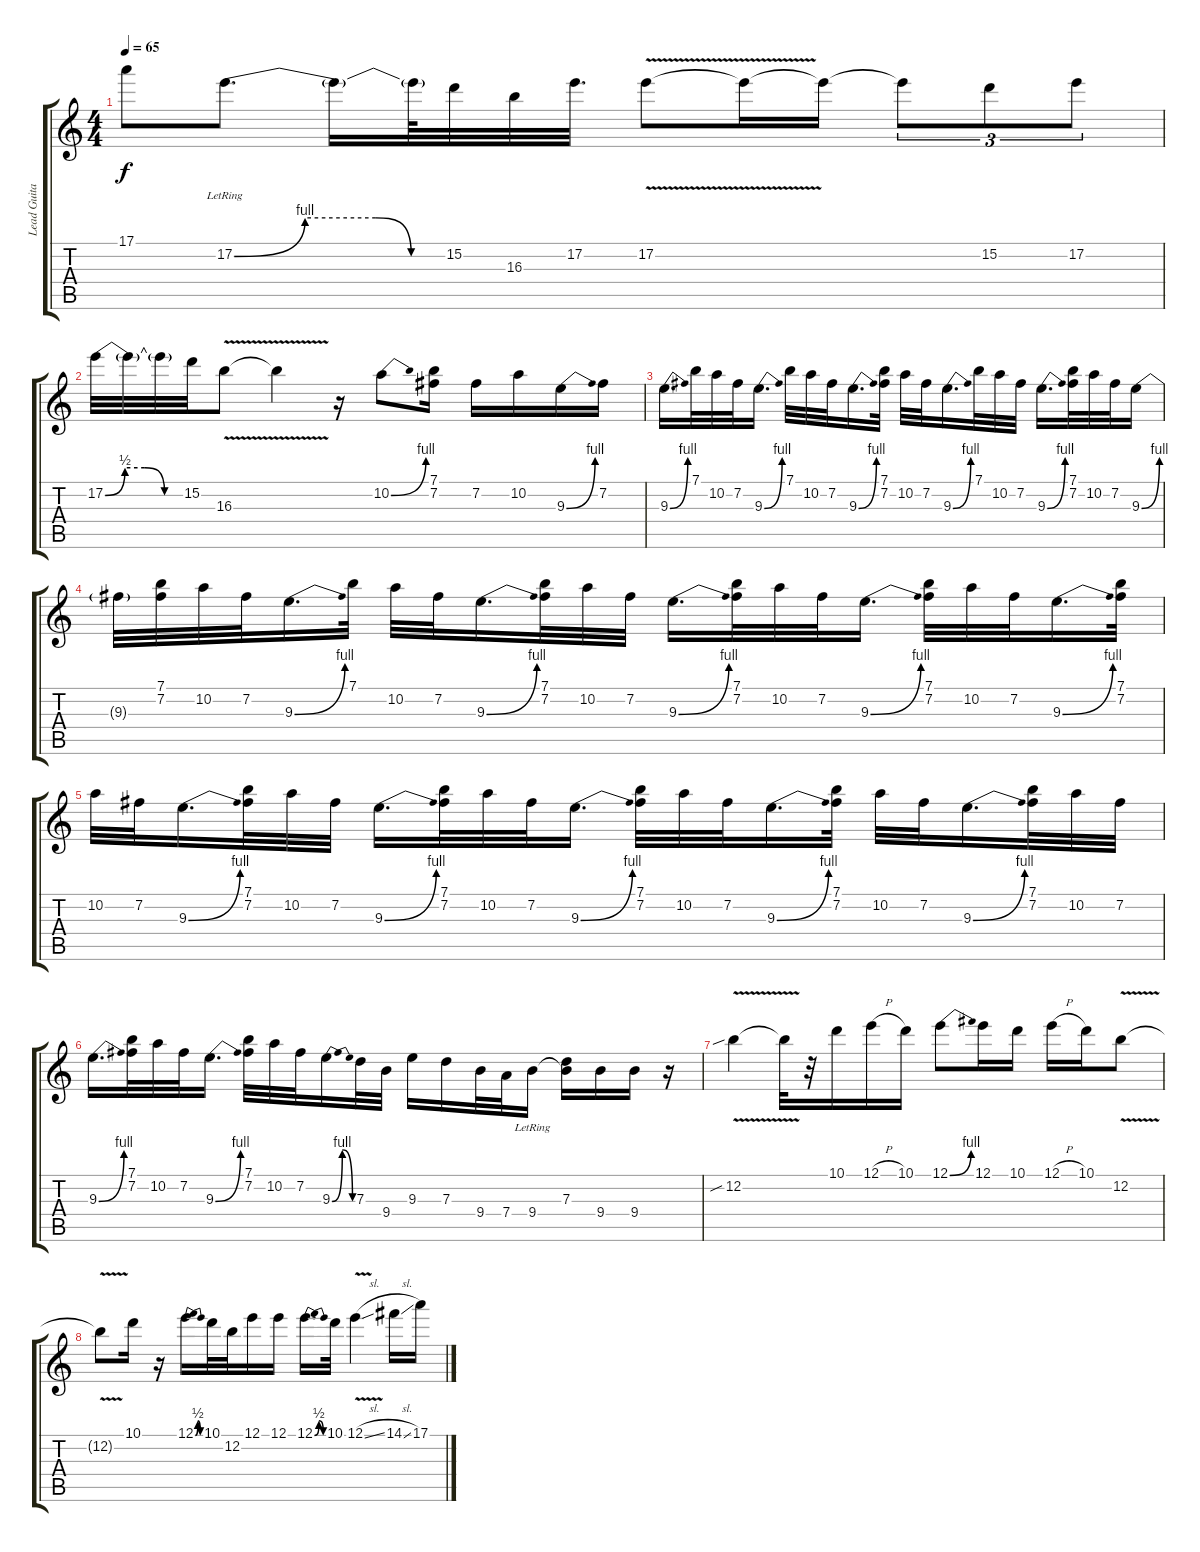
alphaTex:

\track ("Lead Guitar" "Lead Guita") {instrument distortionguitar}
\staff {score tabs}
\tuning (E4 B3 G3 D3 A2 E2) {hide}
\ts (4 4)
\tempo 65
\clef g2
\ks c
17.1{t}.8{dy f} 17.2{be (custom 0 0 20 4 40 4 50 0 55 0 60 0) lr}.8{d} 17.2{t}.16 17.2{t}.64 15.2.32 16.3.32 17.2.32{d} 17.2{v}.8 17.2{t}.16 17.2{t}.16 17.2{t}.8{tu (3 2)} 15.2.8{tu (3 2)} 17.2.8{tu (3 2)} |
17.2{be (custom 0 0 15 2 30 2 45 0 60 0)}.32 17.2{t}.32 17.2{t}.32 15.2.32 16.3{v}.8 16.3{t}.4 r.16 10.2{be (bend 0 0 60 4)}.8 (7.1 7.2).16 7.2.16 10.2.16 9.3{be (bend 0 0 60 4)}.16 7.2.16 |
9.3{be (bend 0 0 60 4)}.16{d} 7.1.32 10.2.32 7.2.32 9.3{be (bend 0 0 60 4)}.16{d} 7.1.32 10.2.32 7.2.32 9.3{be (bend 0 0 60 4)}.16{d} (7.1 7.2).32 10.2.32 7.2.32 9.3{be (bend 0 0 60 4)}.16{d} 7.1.32 10.2.32 7.2.32 9.3{be (bend 0 0 60 4)}.16{d} (7.1 7.2).32 10.2.32 7.2.32 9.3{be (bend 0 0 60 4)}.16 |
9.3{t}.32 (7.1 7.2).32 10.2.32 7.2.32 9.3{be (bend 0 0 60 4)}.16{d} 7.1.32 10.2.32 7.2.32 9.3{be (bend 0 0 60 4)}.16{d} (7.1 7.2).32 10.2.32 7.2.32 9.3{be (bend 0 0 60 4)}.16{d} (7.1 7.2).32 10.2.32 7.2.32 9.3{be (bend 0 0 60 4)}.16{d} (7.1 7.2).32 10.2.32 7.2.32 9.3{be (bend 0 0 60 4)}.16{d} (7.1 7.2).32 |
10.2.32 7.2.32 9.3{be (bend 0 0 60 4)}.16{d} (7.1 7.2).32 10.2.32 7.2.32 9.3{be (bend 0 0 60 4)}.16{d} (7.1 7.2).32 10.2.32 7.2.32 9.3{be (bend 0 0 60 4)}.16{d} (7.1 7.2).32 10.2.32 7.2.32 9.3{be (bend 0 0 60 4)}.16{d} (7.1 7.2).32 10.2.32 7.2.32 9.3{be (bend 0 0 60 4)}.16{d} (7.1 7.2).32 10.2.32 7.2.32 |
9.3{be (bend 0 0 60 4)}.16{d} (7.1 7.2).32 10.2.32 7.2.32 9.3{be (bend 0 0 60 4)}.16{d} (7.1 7.2).32 10.2.32 7.2.32 9.3{be (bendrelease 0 0 25 4 35 4 60 0)}.16 7.3.32 9.4.32 9.3.16 7.3.16 9.4.32 7.4.32 9.4{lr}.16 (7.3 9.4{t}).16 9.4.16 9.4.16 r.16 |
12.2{v sib}.4 12.2{t}.32 r.32 10.1.16 12.1{h}.16 10.1.16 12.1{be (bend 0 0 60 4)}.8 12.1.16 10.1.16 12.1{h}.16 10.1.16 12.2{v}.8 |
12.2{t}.8 10.1.16 r.16 12.1{be (bendrelease 0 0 26 2 35 2 60 0)}.16 10.1.32 12.2.32 12.1.16 12.1.16 12.1{be (bendrelease 0 0 25 2 35 2 60 0)}.16{d} 10.1.32 12.1{v sl}.4 14.1{sl}.16 17.1.16
